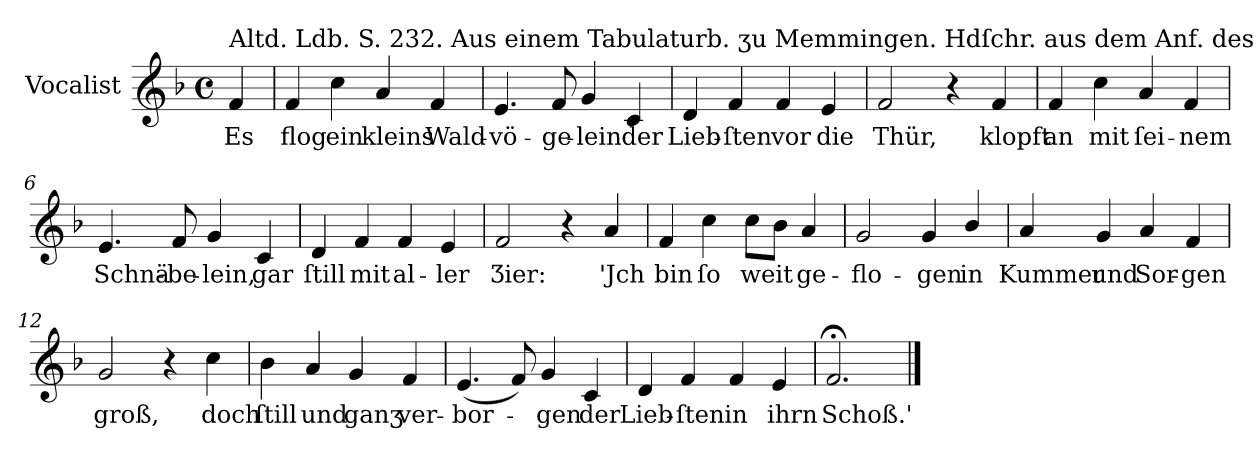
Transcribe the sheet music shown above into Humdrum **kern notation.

**kern	**text
*part1	*part1
*staff1	*staff1
*I"Vocalist	*
*k[b-]	*
*F:	*
*M4/4	*
*met(c)	*
=	=
!LO:TX:a:t=Altd. Ldb. S. 232. Aus einem Tabulaturb. ʒu Memmingen. Hdſchr. aus dem Anf. des 17. Jahrh.	!
4f	Es
=1	=1
4f	flog
4cc	ein
4a	kleins
4f	Wald-
=2	=2
4.e	-vö-
8f	-ge-
4g	-lein
4c	der
=3	=3
4d	Lieb-
4f	-ſten
4f	vor
4e	die
=4	=4
2f	Thür,
4r	.
4f	klopft
=5	=5
4f	an
4cc	mit
4a	ſei-
4f	-nem
=6	=6
4.e	Schnä-
8f	-be-
4g	-lein,
4c	gar
=7	=7
4d	ſtill
4f	mit
4f	al-
4e	-ler
=8	=8
2f	Ʒier:
4r	.
4a	'Jch
=9	=9
4f	bin
4cc	ſo
8ccL	weit
8b-J	.
4a	ge-
=10	=10
2g	-flo-
4g	-gen
4b-/	in
=11	=11
4a	Kummer
4g	und
4a	Sor-
4f	-gen
=12	=12
2g	groß,
4r	.
4cc	doch
=13	=13
4b-	ſtill
4a	und
4g	ganʒ
4f	ver-
=14	=14
(4.e	-bor-
8f)	.
4g	-gen
4c	der
=15	=15
4d	Lieb-
4f	-ſten
4f	in
4e	ihrn
=16	=16
2.f;<	Schoß.'
==	==
*-	*-
